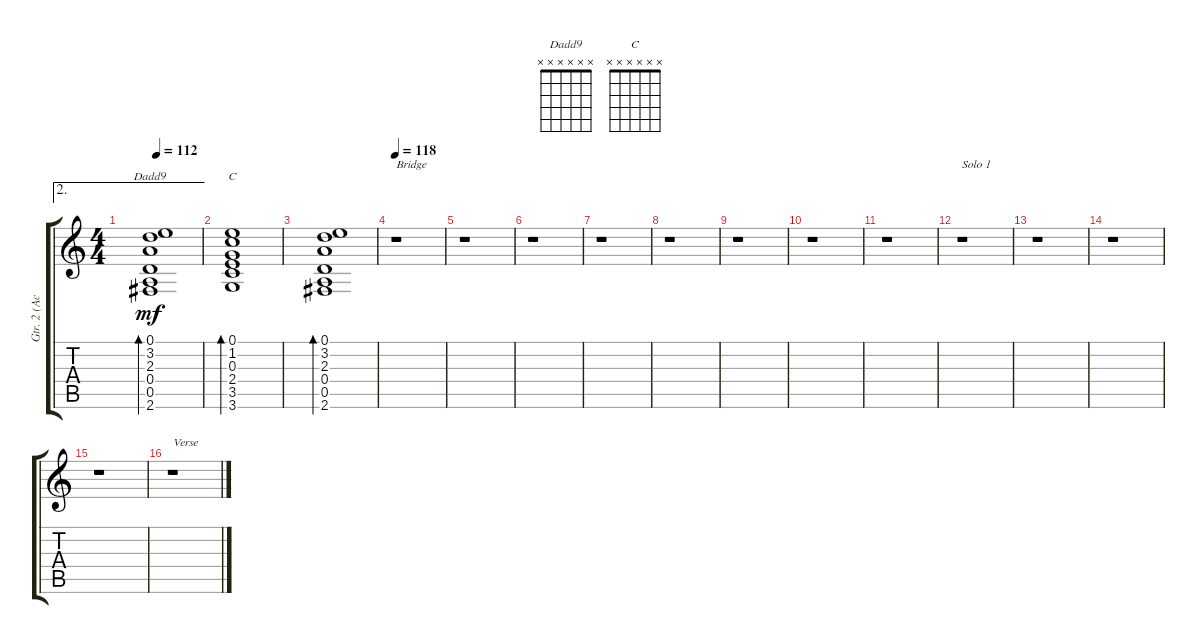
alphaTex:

\track ("Gtr. 2 (Acous.)" "Gtr. 2 (Ac") {instrument acousticguitarnylon}
\staff {score tabs}
\tuning (E4 B3 G3 D3 A2 E2) {hide}
\chord ("Dadd9" x x x x x x) {firstfret 0}
\chord ("C" x x x x x x) {firstfret 0}
\ae 2
\ts (4 4)
\tempo 112
\clef g2
\ks c
(0.1 3.2 2.3 0.4 0.5 2.6).1{bd 120 ch "Dadd9" dy mf} |
(0.1 1.2 0.3 2.4 3.5 3.6).1{bd 120 ch "C"} |
(0.1 3.2 2.3 0.4 0.5 2.6).1{bd 120} |
\tempo 118
r.1{txt "Bridge"} |
r.1 |
r.1 |
r.1 |
r.1 |
r.1 |
r.1 |
r.1 |
r.1{txt "Solo 1"} |
r.1 |
r.1 |
r.1 |
r.1{txt "Verse"}
